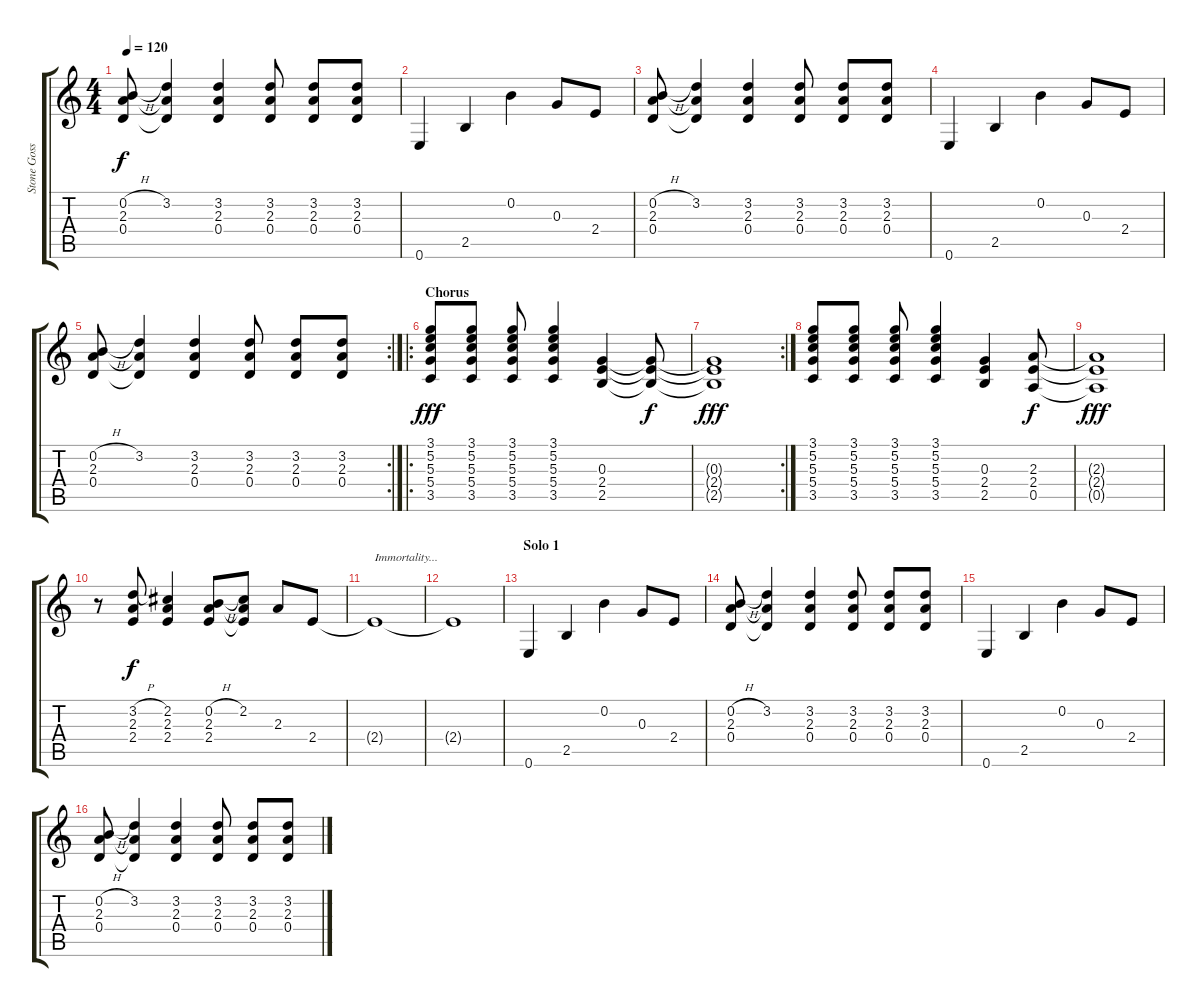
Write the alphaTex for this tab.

\track ("Stone Gossard" "Stone Goss") {instrument acousticguitarsteel}
\staff {score tabs}
\tuning (E4 B3 G3 D3 A2 E2) {hide}
\ts (4 4)
\tempo 120
\clef g2
\ks c
(0.2{h} 2.3 0.4).8{dy f} (3.2 2.3{t} 0.4{t}).4 (3.2 2.3 0.4).4 (3.2 2.3 0.4).8 (3.2 2.3 0.4).8 (3.2 2.3 0.4).8 |
0.6.4 2.5.4 0.2.4 0.3.8 2.4.8 |
(0.2{h} 2.3 0.4).8 (3.2 2.3{t} 0.4{t}).4 (3.2 2.3 0.4).4 (3.2 2.3 0.4).8 (3.2 2.3 0.4).8 (3.2 2.3 0.4).8 |
0.6.4 2.5.4 0.2.4 0.3.8 2.4.8 |
\rc 2
(0.2{h} 2.3 0.4).8 (3.2 2.3{t} 0.4{t}).4 (3.2 2.3 0.4).4 (3.2 2.3 0.4).8 (3.2 2.3 0.4).8 (3.2 2.3 0.4).8 |
\ro
\section ("" "Chorus")
(3.1 5.2 5.3 5.4 3.5).8{dy fff} (3.1 5.2 5.3 5.4 3.5).8 (3.1 5.2 5.3 5.4 3.5).8 (3.1 5.2 5.3 5.4 3.5).4 (0.3 2.4 2.5).4 (0.3{t} 2.4{t} 2.5{t}).8{dy f} |
\rc 2
(0.3{t} 2.4{t} 2.5{t}).1{dy fff} |
(3.1 5.2 5.3 5.4 3.5).8 (3.1 5.2 5.3 5.4 3.5).8 (3.1 5.2 5.3 5.4 3.5).8 (3.1 5.2 5.3 5.4 3.5).4 (0.3 2.4 2.5).4 (2.3 2.4 0.5).8{dy f} |
(2.3{t} 2.4{t} 0.5{t}).1{dy fff} |
r.8 (3.2{h} 2.3 2.4).8{dy f} (2.2 2.3 2.4).4 (0.2{h} 2.3 2.4).8 (2.2 2.3{t} 2.4{t}).8 2.3.8 2.4.8 |
2.4{t}.1{txt "Immortality..."} |
2.4{t}.1 |
\section ("" "Solo 1")
0.6.4 2.5.4 0.2.4 0.3.8 2.4.8 |
(0.2{h} 2.3 0.4).8 (3.2 2.3{t} 0.4{t}).4 (3.2 2.3 0.4).4 (3.2 2.3 0.4).8 (3.2 2.3 0.4).8 (3.2 2.3 0.4).8 |
0.6.4 2.5.4 0.2.4 0.3.8 2.4.8 |
(0.2{h} 2.3 0.4).8 (3.2 2.3{t} 0.4{t}).4 (3.2 2.3 0.4).4 (3.2 2.3 0.4).8 (3.2 2.3 0.4).8 (3.2 2.3 0.4).8
